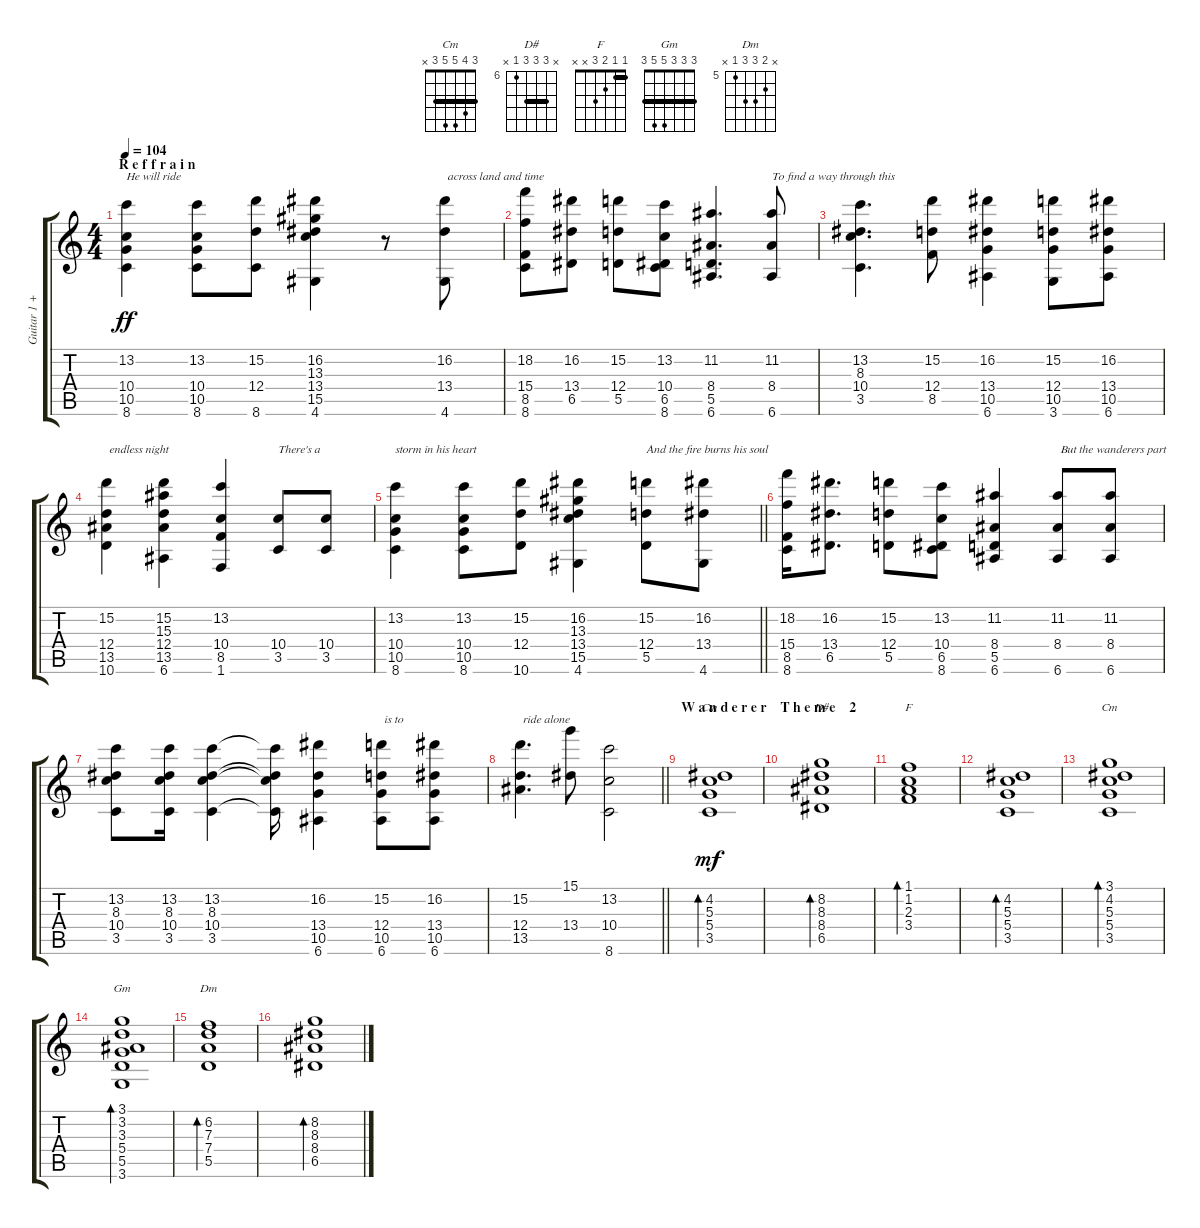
\track ("Guitar 1 + Voice" "Guitar 1 +") {instrument acousticguitarsteel}
\staff {score tabs}
\tuning (E4 B3 G3 D3 A2 E2) {hide}
\chord ("Cm" x 4 5 5 3 x)
\chord ("D#" x 8 8 8 6 x) {firstfret 6 barre 8}
\chord ("F" 1 1 2 3 x x) {barre 1}
\chord ("Cm" 3 4 5 5 3 x) {barre 3}
\chord ("Gm" 3 3 3 5 5 3) {barre 3}
\chord ("Dm" x 6 7 7 5 x) {firstfret 5}
\ts (4 4)
\section ("" "R e f f r a i n")
\tempo 104
\clef g2
\ks c
(13.2 10.4 10.5 8.6).4{txt "He will ride" dy ff} (13.2 10.4 10.5 8.6).8 (15.2 12.4 8.6).8 (16.2 13.3 13.4 15.5 4.6).4 r.8 (16.2 13.4 4.6).8{txt " across land and time "} |
(18.2 15.4 8.5 8.6).8 (16.2 13.4 6.5).8 (15.2 12.4 5.5).8 (13.2 10.4 6.5 8.6).8 (11.2 8.4 5.5 6.6).4{d} (11.2 8.4 6.6).8{txt "To find a way through this"} |
(13.2 8.3 10.4 3.5).4{d} (15.2 12.4 8.5).8 (16.2 13.4 10.5 6.6).4 (15.2 12.4 10.5 3.6).8 (16.2 13.4 10.5 6.6).8 |
(15.2 12.4 13.5 10.6).4{txt " endless night"} (15.2 15.3 12.4 13.5 6.6).4 (13.2 10.4 8.5 1.6).4 (10.4 3.5).8{txt "There's a "} (10.4 3.5).8 |
\barLineRight lightlight
(13.2 10.4 10.5 8.6).4{txt "storm in his heart "} (13.2 10.4 10.5 8.6).8 (15.2 12.4 10.6).8 (16.2 13.3 13.4 15.5 4.6).4 (15.2 12.4 5.5).8{txt "And the fire burns his soul"} (16.2 13.4 4.6).8 |
(18.2 15.4 8.5 8.6).16 (16.2 13.4 6.5).8{d} (15.2 12.4 5.5).8 (13.2 10.4 6.5 8.6).8 (11.2 8.4 5.5 6.6).4 (11.2 8.4 6.6).8{txt " But the wanderers part"} (11.2 8.4 6.6).8 |
(13.2 8.3 10.4 3.5).8 (13.2 8.3 10.4 3.5).16 (13.2 8.3 10.4 3.5).4 (13.2{t} 8.3{t} 10.4{t} 3.5{t}).16 (16.2 13.4 10.5 6.6).4 (15.2 12.4 10.5 6.6).8{txt " is to"} (16.2 13.4 10.5 6.6).8 |
\barLineRight lightlight
(15.2 12.4 13.5).4{d txt " ride alone"} (15.1 13.4).8 (13.2 10.4 8.6).2 |
\section ("" "W a n d e r e r    T h e m e    2")
(4.2 5.3 5.4 3.5).1{bd 240 ch "Cm" dy mf} |
(8.2 8.3 8.4 6.5).1{bd 240 ch "D#"} |
(1.1 1.2 2.3 3.4).1{bd 240 ch "F"} |
(4.2 5.3 5.4 3.5).1{bd 240} |
(3.1 4.2 5.3 5.4 3.5).1{bd 240 ch "Cm"} |
(3.1 3.2 3.3 5.4 5.5 3.6).1{bd 240 ch "Gm"} |
(6.2 7.3 7.4 5.5).1{bd 240 ch "Dm"} |
(8.2 8.3 8.4 6.5).1{bd 240}
